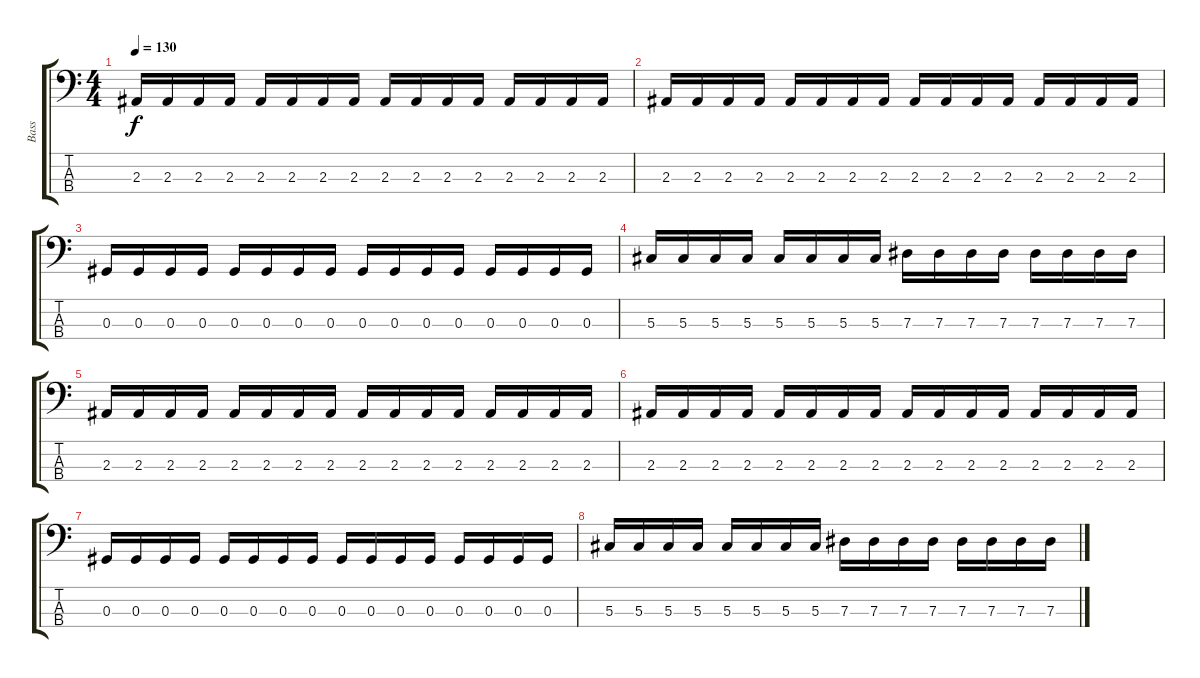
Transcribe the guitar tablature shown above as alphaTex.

\track ("Bass" "Bass") {instrument electricbassfinger}
\staff {score tabs}
\tuning (Gb2 Db2 Ab1 Eb1) {hide}
\ts (4 4)
\tempo 130
\clef f4
\ks c
2.3.16{dy f} 2.3.16 2.3.16 2.3.16 2.3.16 2.3.16 2.3.16 2.3.16 2.3.16 2.3.16 2.3.16 2.3.16 2.3.16 2.3.16 2.3.16 2.3.16 |
2.3.16 2.3.16 2.3.16 2.3.16 2.3.16 2.3.16 2.3.16 2.3.16 2.3.16 2.3.16 2.3.16 2.3.16 2.3.16 2.3.16 2.3.16 2.3.16 |
0.3.16 0.3.16 0.3.16 0.3.16 0.3.16 0.3.16 0.3.16 0.3.16 0.3.16 0.3.16 0.3.16 0.3.16 0.3.16 0.3.16 0.3.16 0.3.16 |
5.3.16 5.3.16 5.3.16 5.3.16 5.3.16 5.3.16 5.3.16 5.3.16 7.3.16 7.3.16 7.3.16 7.3.16 7.3.16 7.3.16 7.3.16 7.3.16 |
2.3.16 2.3.16 2.3.16 2.3.16 2.3.16 2.3.16 2.3.16 2.3.16 2.3.16 2.3.16 2.3.16 2.3.16 2.3.16 2.3.16 2.3.16 2.3.16 |
2.3.16 2.3.16 2.3.16 2.3.16 2.3.16 2.3.16 2.3.16 2.3.16 2.3.16 2.3.16 2.3.16 2.3.16 2.3.16 2.3.16 2.3.16 2.3.16 |
0.3.16 0.3.16 0.3.16 0.3.16 0.3.16 0.3.16 0.3.16 0.3.16 0.3.16 0.3.16 0.3.16 0.3.16 0.3.16 0.3.16 0.3.16 0.3.16 |
5.3.16 5.3.16 5.3.16 5.3.16 5.3.16 5.3.16 5.3.16 5.3.16 7.3.16 7.3.16 7.3.16 7.3.16 7.3.16 7.3.16 7.3.16 7.3.16
